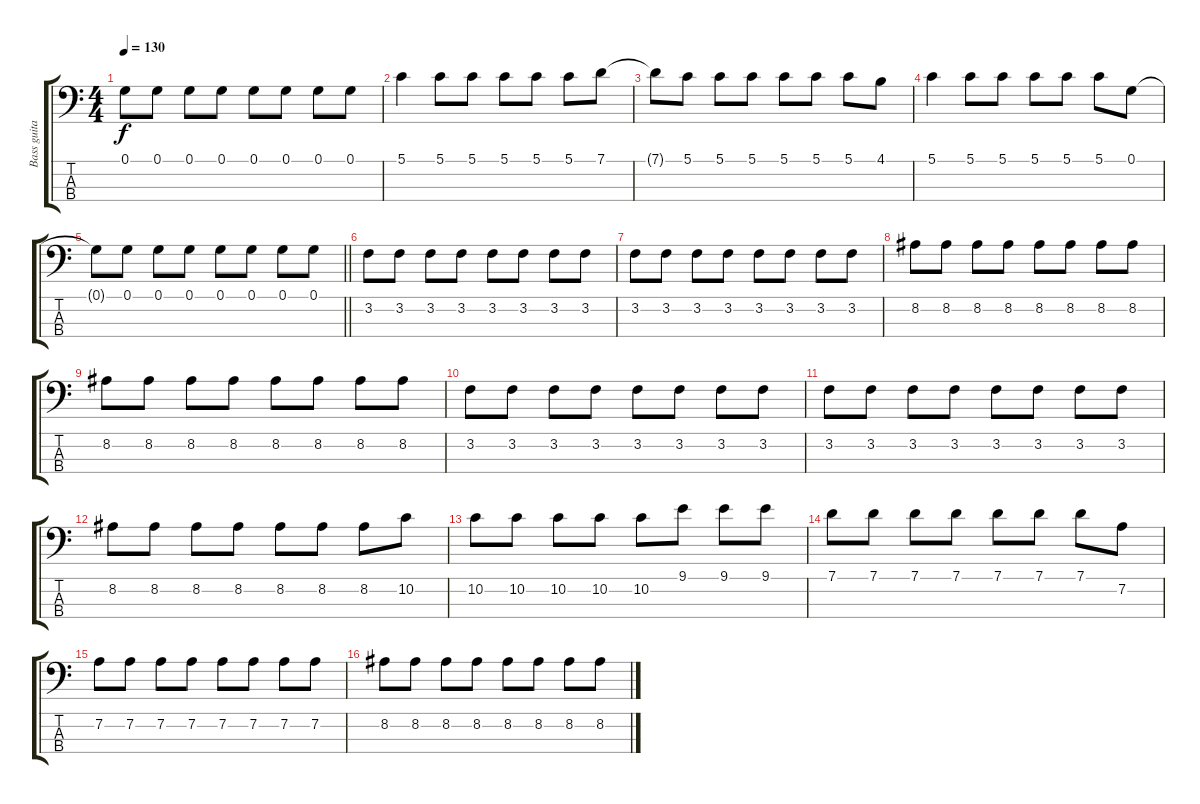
\track ("Bass guitar" "Bass guita") {instrument electricguitarjazz}
\staff {score tabs}
\tuning (G2 D2 A1 E1) {hide}
\ts (4 4)
\tempo 130
\clef f4
\ks c
0.1{t}.8{dy f} 0.1.8 0.1.8 0.1.8 0.1.8 0.1.8 0.1.8 0.1.8 |
5.1.4 5.1.8 5.1.8 5.1.8 5.1.8 5.1.8 7.1.8 |
7.1{t}.8 5.1.8 5.1.8 5.1.8 5.1.8 5.1.8 5.1.8 4.1.8 |
5.1.4 5.1.8 5.1.8 5.1.8 5.1.8 5.1.8 0.1.8 |
\barLineRight lightlight
0.1{t}.8 0.1.8 0.1.8 0.1.8 0.1.8 0.1.8 0.1.8 0.1.8 |
3.2.8 3.2.8 3.2.8 3.2.8 3.2.8 3.2.8 3.2.8 3.2.8 |
3.2.8 3.2.8 3.2.8 3.2.8 3.2.8 3.2.8 3.2.8 3.2.8 |
8.2.8 8.2.8 8.2.8 8.2.8 8.2.8 8.2.8 8.2.8 8.2.8 |
8.2.8 8.2.8 8.2.8 8.2.8 8.2.8 8.2.8 8.2.8 8.2.8 |
3.2.8 3.2.8 3.2.8 3.2.8 3.2.8 3.2.8 3.2.8 3.2.8 |
3.2.8 3.2.8 3.2.8 3.2.8 3.2.8 3.2.8 3.2.8 3.2.8 |
8.2.8 8.2.8 8.2.8 8.2.8 8.2.8 8.2.8 8.2.8 10.2.8 |
10.2.8 10.2.8 10.2.8 10.2.8 10.2.8 9.1.8 9.1.8 9.1.8 |
7.1.8 7.1.8 7.1.8 7.1.8 7.1.8 7.1.8 7.1.8 7.2.8 |
7.2.8 7.2.8 7.2.8 7.2.8 7.2.8 7.2.8 7.2.8 7.2.8 |
8.2.8 8.2.8 8.2.8 8.2.8 8.2.8 8.2.8 8.2.8 8.2.8
